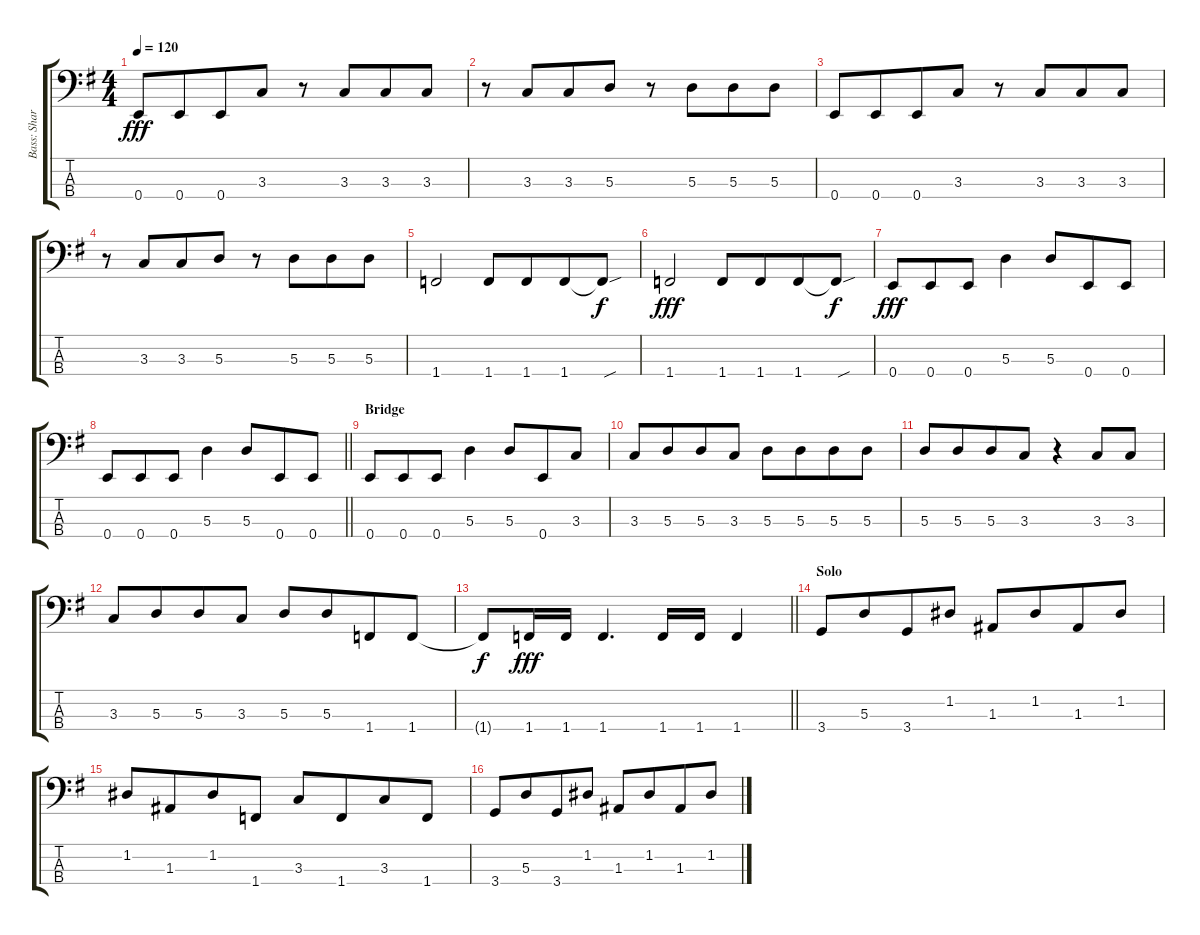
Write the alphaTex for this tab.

\track ("Bass: Share" "Bass: Shar") {instrument electricbassfinger}
\staff {score tabs}
\tuning (G2 D2 A1 E1) {hide}
\ts (4 4)
\tempo 120
\clef f4
\ks g
0.4.8{dy fff} 0.4.8{beam merge} 0.4.8 3.3.8 r.8 3.3.8{beam merge} 3.3.8 3.3.8 |
r.8 3.3.8{beam merge} 3.3.8 5.3.8 r.8 5.3.8{beam merge} 5.3.8 5.3.8 |
0.4.8 0.4.8{beam merge} 0.4.8 3.3.8 r.8 3.3.8{beam merge} 3.3.8 3.3.8 |
r.8 3.3.8{beam merge} 3.3.8 5.3.8 r.8 5.3.8{beam merge} 5.3.8 5.3.8 |
1.4.2 1.4.8 1.4.8{beam merge} 1.4.8 1.4{sou t}.8{dy f} |
1.4.2{dy fff} 1.4.8 1.4.8{beam merge} 1.4.8 1.4{sou t}.8{dy f} |
0.4.8{dy fff} 0.4.8{beam merge} 0.4.8 5.3.4 5.3.8{beam merge} 0.4.8 0.4.8 |
\barLineRight lightlight
0.4.8 0.4.8{beam merge} 0.4.8 5.3.4 5.3.8{beam merge} 0.4.8 0.4.8 |
\section ("" "Bridge")
0.4.8 0.4.8{beam merge} 0.4.8 5.3.4 5.3.8{beam merge} 0.4.8 3.3.8 |
3.3.8 5.3.8{beam merge} 5.3.8 3.3.8{beam split} 5.3.8 5.3.8{beam merge} 5.3.8 5.3.8 |
5.3.8 5.3.8{beam merge} 5.3.8 3.3.8 r.4 3.3.8 3.3.8 |
3.3.8 5.3.8{beam merge} 5.3.8 3.3.8{beam split} 5.3.8 5.3.8{beam merge} 1.4.8 1.4.8 |
\barLineRight lightlight
1.4{t}.8{dy f} 1.4.16{dy fff} 1.4.16 1.4.4{d} 1.4.16 1.4.16 1.4.4 |
\section ("" "Solo")
3.4.8 5.3.8{beam merge} 3.4.8 1.2.8{beam split} 1.3.8 1.2.8{beam merge} 1.3.8 1.2.8 |
1.2.8{beam merge} 1.3.8{beam merge} 1.2.8 1.4.8{beam split} 3.3.8 1.4.8{beam merge} 3.3.8 1.4.8 |
3.4.8 5.3.8{beam merge} 3.4.8 1.2.8{beam split} 1.3.8 1.2.8{beam merge} 1.3.8 1.2.8
